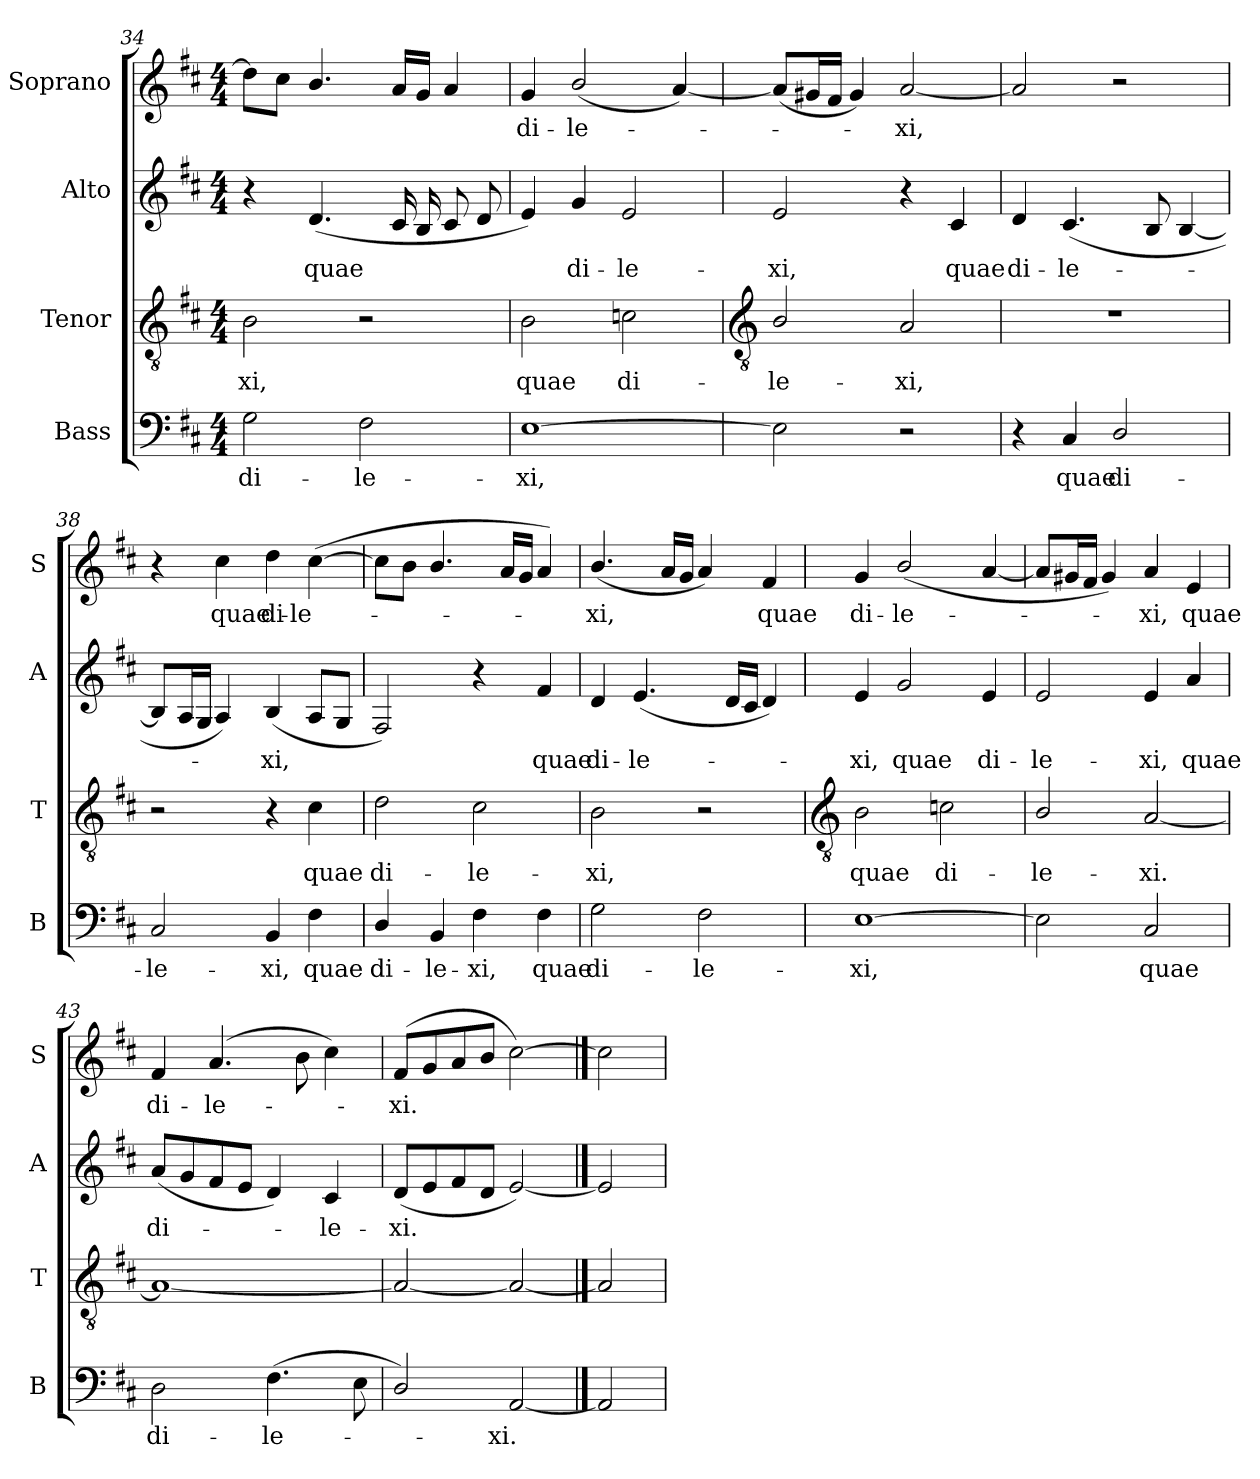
**kern	**text	**kern	**text	**kern	**text	**kern	**text
*part4	*part4	*part3	*part3	*part2	*part2	*part1	*part1
*staff4	*staff4	*staff3	*staff3	*staff2	*staff2	*staff1	*staff1
*I"Bass	*	*I"Tenor	*	*I"Alto	*	*I"Soprano	*
*I'B	*	*I'T	*	*I'A	*	*I'S	*
*clefF4	*	*clefGv2	*	*clefG2	*	*clefG2	*
*k[f#c#]	*	*k[f#c#]	*	*k[f#c#]	*	*k[f#c#]	*
*D:	*	*D:	*	*D:	*	*D:	*
*M4/4	*	*M4/4	*	*M4/4	*	*M4/4	*
=34	=34	=34	=34	=34	=34	=34	=34
!	!LO:LY:b	!	!LO:LY:b	!	!	!	!
2G	di-	2B	xi,	4r	.	8ddL]	.
.	.	.	.	.	.	8cc#J	.
!	!	!	!	!	!LO:LY:b	!	!
.	.	.	.	(<4.d	quae	4.b/	.
!	!LO:LY:b	!	!	!	!	!	!
2F#	-le-	2r	.	.	.	.	.
.	.	.	.	16c#LL	.	16aLL	.
.	.	.	.	16B	.	16gJJ	.
.	.	.	.	8c#	.	4a	.
.	.	.	.	8dJ	.	.	.
=35	=35	=35	=35	=35	=35	=35	=35
!	!LO:LY:b	!	!LO:LY:b	!	!	!	!LO:LY:b
[1E	-xi,	2B	quae	4e)	.	4g	di-
!	!	!	!	!	!LO:LY:b	!	!LO:LY:b
.	.	.	.	4g	di-	(<2b/	-le-
!	!	!	!LO:LY:b	!	!LO:LY:b	!	!
.	.	2cn	di-	2e	-le-	.	.
.	.	.	.	.	.	[4a)	.
!!LO:LB:g=z
=36	=36	=36	=36	=36	=36	=36	=36
*	*	*clefGv2	*	*	*	*	*
!	!	!	!LO:LY:b	!	!LO:LY:b	!	!
2E]	.	2B/	-le-	2e	-xi,	(<8aL]	.
.	.	.	.	.	.	16g#XL	.
.	.	.	.	.	.	16f#JJ	.
.	.	.	.	.	.	4g#)	.
!	!	!	!LO:LY:b	!	!	!	!LO:LY:b
2r	.	2A	-xi,	4r	.	[2a	xi,
!	!	!	!	!	!LO:LY:b	!	!
.	.	.	.	4c#	quae	.	.
=37	=37	=37	=37	=37	=37	=37	=37
!	!	!	!	!	!LO:LY:b	!	!
4r	.	1r	.	4d	di-	2a]	.
!	!LO:LY:b	!	!	!	!LO:LY:b	!	!
4C#	quae	.	.	(<4.c#	-le-	.	.
!	!LO:LY:b	!	!	!	!	!	!
2D/	di-	.	.	.	.	2r	.
.	.	.	.	8B	.	.	.
.	.	.	.	[4B	.	.	.
=38	=38	=38	=38	=38	=38	=38	=38
!	!LO:LY:b	!	!	!	!	!	!
2C#	-le-	2r	.	8BL]	.	4r	.
.	.	.	.	16AL	.	.	.
.	.	.	.	16GJJ	.	.	.
!	!	!	!	!	!	!	!LO:LY:b
.	.	.	.	4A)	.	4cc#	quae
!	!LO:LY:b	!	!	!	!LO:LY:b	!	!LO:LY:b
4BB	-xi,	4r	.	(<4B	xi,	4dd	di-
!	!LO:LY:b	!	!LO:LY:b	!	!	!	!LO:LY:b
4F#	quae	4c#	quae	8AL	.	(<[4cc#	-le-
.	.	.	.	8GJ	.	.	.
=39	=39	=39	=39	=39	=39	=39	=39
!	!LO:LY:b	!	!LO:LY:b	!	!	!	!
4D/	di-	2d	di-	2F#)	.	8cc#L]	.
.	.	.	.	.	.	8bJ	.
!	!LO:LY:b	!	!	!	!	!	!
4BB	-le-	.	.	.	.	4.b/	.
!	!LO:LY:b	!	!LO:LY:b	!	!	!	!
4F#	-xi,	2c#	-le-	4r	.	.	.
.	.	.	.	.	.	16aLL	.
.	.	.	.	.	.	16gJJ	.
!	!LO:LY:b	!	!	!	!LO:LY:b	!	!
4F#	quae	.	.	4f#	quae	4a)	.
=40	=40	=40	=40	=40	=40	=40	=40
!	!LO:LY:b	!	!LO:LY:b	!	!LO:LY:b	!	!LO:LY:b
2G	di-	2B	-xi,	4d	di-	(<4.b/	xi,
!	!	!	!	!	!LO:LY:b	!	!
.	.	.	.	(<4.e	-le-	.	.
.	.	.	.	.	.	16aLL	.
.	.	.	.	.	.	16gJJ	.
!	!LO:LY:b	!	!	!	!	!	!
2F#	-le-	2r	.	.	.	4a)	.
.	.	.	.	16dLL	.	.	.
.	.	.	.	16c#JJ	.	.	.
!	!	!	!	!	!	!	!LO:LY:b
.	.	.	.	4d)	.	4f#	quae
!!LO:LB:g=z
=41	=41	=41	=41	=41	=41	=41	=41
*	*	*clefGv2	*	*	*	*	*
!	!LO:LY:b	!	!LO:LY:b	!	!LO:LY:b	!	!LO:LY:b
[1E	-xi,	2B	quae	4e	xi,	4g	di-
!	!	!	!	!	!LO:LY:b	!	!LO:LY:b
.	.	.	.	2g	quae	(<2b/	-le-
!	!	!	!LO:LY:b	!	!	!	!
.	.	2cn	di-	.	.	.	.
!	!	!	!	!	!LO:LY:b	!	!
.	.	.	.	4e	di-	[4a	.
=42	=42	=42	=42	=42	=42	=42	=42
!	!	!	!LO:LY:b	!	!LO:LY:b	!	!
2E]	.	2B/	-le-	2e	-le-	8aL]	.
.	.	.	.	.	.	16g#XL	.
.	.	.	.	.	.	16f#JJ	.
.	.	.	.	.	.	4g#)	.
!	!LO:LY:b	!	!LO:LY:b	!	!LO:LY:b	!	!LO:LY:b
2C#	quae	[2A	-xi.	4e	-xi,	4a	xi,
!	!	!	!	!	!LO:LY:b	!	!LO:LY:b
.	.	.	.	4a	quae	4e	quae
=43	=43	=43	=43	=43	=43	=43	=43
!	!LO:LY:b	!	!	!	!LO:LY:b	!	!LO:LY:b
2D	di-	1A_	.	(<8aL	di-	4f#	di-
.	.	.	.	8g	.	.	.
!	!	!	!	!	!	!	!LO:LY:b
.	.	.	.	8f#	.	(>4.a	-le-
.	.	.	.	8eJ	.	.	.
!	!LO:LY:b	!	!	!	!	!	!
(>4.F#	-le-	.	.	4d)	.	.	.
.	.	.	.	.	.	8b	.
!	!	!	!	!	!LO:LY:b	!	!
.	.	.	.	4c#	le-	4cc#)	.
8E	.	.	.	.	.	.	.
=44	=44	=44	=44	=44	=44	=44	=44
!	!	!	!	!	!LO:LY:b	!	!LO:LY:b
2D/)	.	2A_	.	(<8dL	-xi.	(<8f#L	xi.
.	.	.	.	8e	.	8g	.
.	.	.	.	8f#	.	8a	.
.	.	.	.	8dJ	.	8bJ	.
!	!LO:LY:b	!	!	!	!	!	!
[2AA	xi.	2A_	.	[2e)	.	[2cc#)	.
==45	==45	==45	==45	==45	==45	==45	==45
2AA]	.	2A]	.	2e]	.	2cc#]	.
=	=	=	=	=	=	=	=
*-	*-	*-	*-	*-	*-	*-	*-
